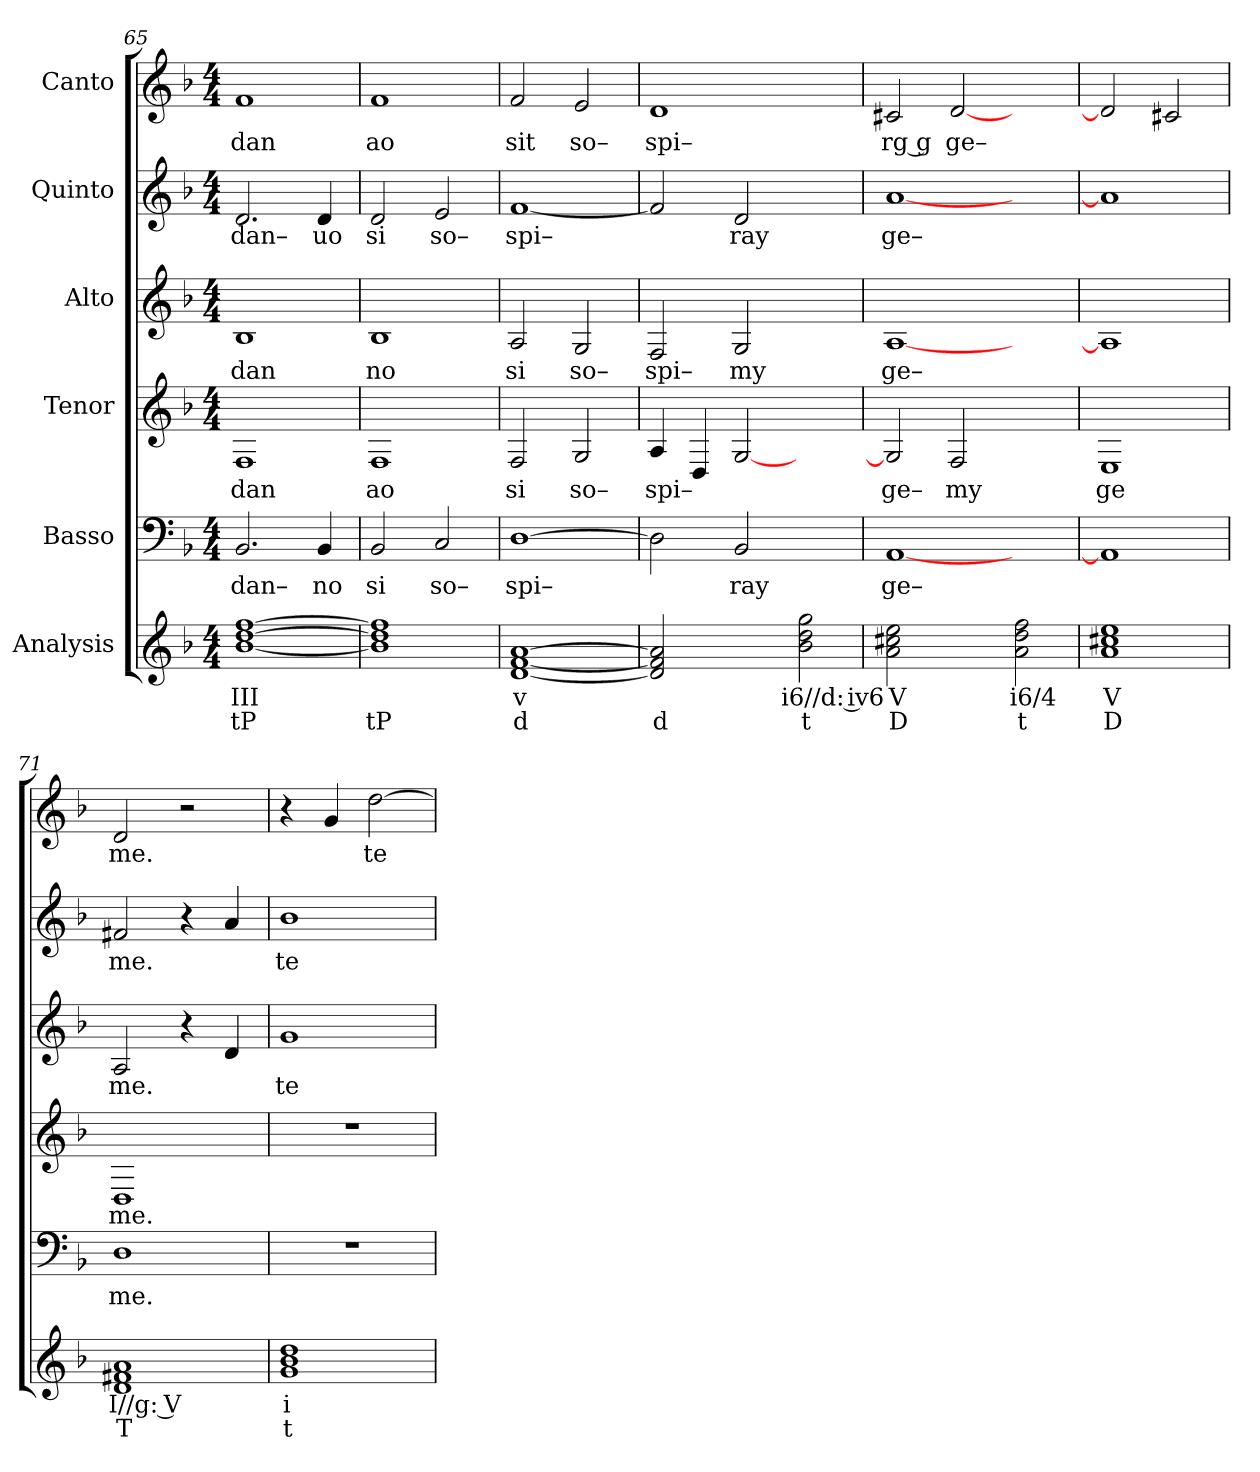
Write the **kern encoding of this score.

**kern	**text	**text	**kern	**text	**kern	**text	**kern	**text	**kern	**text	**kern	**text
*part6	*part6	*part6	*part5	*part5	*part4	*part4	*part3	*part3	*part2	*part2	*part1	*part1
*staff6	*staff6	*staff6	*staff5	*staff5	*staff4	*staff4	*staff3	*staff3	*staff2	*staff2	*staff1	*staff1
*I"Analysis	*	*	*I"Basso	*	*I"Tenor	*	*I"Alto	*	*I"Quinto	*	*I"Canto	*
*	*	*	*clefF4	*	*clefG2	*	*clefG2	*	*clefG2	*	*clefG2	*
*k[b-]	*	*	*k[b-]	*	*k[b-]	*	*k[b-]	*	*k[b-]	*	*k[b-]	*
*	*	*	*F:	*	*F:	*	*F:	*	*F:	*	*F:	*
*M4/4	*	*	*M4/4	*	*M4/4	*	*M4/4	*	*M4/4	*	*M4/4	*
=65	=65	=65	=65	=65	=65	=65	=65	=65	=65	=65	=65	=65
!	!	!	!	!LO:LY:b	!	!	!	!	!	!	!	!
!	!	!	!	!	!	!LO:LY:b	!	!	!	!	!	!
!	!	!	!	!	!	!	!	!LO:LY:b	!	!	!	!
!	!	!	!	!	!	!	!	!	!	!LO:LY:b	!	!
!	!	!	!	!	!	!	!	!	!	!	!	!LO:LY:b
[1b- [1dd [1ff	III	tP	2.BB-/	dan–	1F	dan	1B-	dan	2.d/	dan–	1f	dan
!	!	!	!	!LO:LY:b	!	!	!	!	!	!	!	!
!	!	!	!	!	!	!	!	!	!	!LO:LY:b	!	!
.	.	.	4BB-/	no	.	.	.	.	4d/	uo	.	.
=66	=66	=66	=66	=66	=66	=66	=66	=66	=66	=66	=66	=66
!	!	!	!	!LO:LY:b	!	!	!	!	!	!	!	!
!	!	!	!	!	!	!LO:LY:b	!	!	!	!	!	!
!	!	!	!	!	!	!	!	!LO:LY:b	!	!	!	!
!	!	!	!	!	!	!	!	!	!	!LO:LY:b	!	!
!	!	!	!	!	!	!	!	!	!	!	!	!LO:LY:b
1b-] 1dd] 1ff]	.	tP	2BB-/	si	1F	ao	1B-	no	2d/	si	1f	ao
!	!	!	!	!LO:LY:b	!	!	!	!	!	!	!	!
!	!	!	!	!	!	!	!	!	!	!LO:LY:b	!	!
.	.	.	2C/	so–	.	.	.	.	2e/	so–	.	.
=67	=67	=67	=67	=67	=67	=67	=67	=67	=67	=67	=67	=67
!	!	!	!	!LO:LY:b	!	!	!	!	!	!	!	!
!	!	!	!	!	!	!LO:LY:b	!	!	!	!	!	!
!	!	!	!	!	!	!	!	!LO:LY:b	!	!	!	!
!	!	!	!	!	!	!	!	!	!	!LO:LY:b	!	!
!	!	!	!	!	!	!	!	!	!	!	!	!LO:LY:b
[1d [1f [1a	v	d	[1D	spi–	2F/	si	2A/	si	[1f	spi–	2f/	sit
!	!	!	!	!	!	!LO:LY:b	!	!	!	!	!	!
!	!	!	!	!	!	!	!	!LO:LY:b	!	!	!	!
!	!	!	!	!	!	!	!	!	!	!	!	!LO:LY:b
.	.	.	.	.	2G/	so–	2G/	so–	.	.	2e/	so–
=68	=68	=68	=68	=68	=68	=68	=68	=68	=68	=68	=68	=68
!	!	!	!	!	!	!LO:LY:b	!	!	!	!	!	!
!	!	!	!	!	!	!	!	!LO:LY:b	!	!	!	!
!	!	!	!	!	!	!	!	!	!	!	!	!LO:LY:b
2d] 2f] 2a]	.	d	2D\]	.	4A/	spi–	2F/	spi–	2f/]	.	1d	spi–
.	.	.	.	.	4D/	.	.	.	.	.	.	.
!	!	!	!	!LO:LY:b	!	!	!	!	!	!	!	!
!	!	!	!	!	!	!	!	!LO:LY:b	!	!	!	!
!	!	!	!	!	!	!	!	!	!	!LO:LY:b	!	!
2ryy	.	.	2BB-/	ray	[2G/	.	2G/	my	2d/	ray	.	.
2b- 2dd 2gg	i6//d: iv6	t	2ryy	.	2ryy	.	2ryy	.	2ryy	.	2ryy	.
=69	=69	=69	=69	=69	=69	=69	=69	=69	=69	=69	=69	=69
!	!	!	!	!LO:LY:b	!	!	!	!	!	!	!	!
!	!	!	!	!	!	!LO:LY:b	!	!	!	!	!	!
!	!	!	!	!	!	!	!	!LO:LY:b	!	!	!	!
!	!	!	!	!	!	!	!	!	!	!LO:LY:b	!	!
!	!	!	!	!	!	!	!	!	!	!	!	!LO:LY:b
2a 2cc#X 2ee	V	D	[1AA	ge–	2G/]	ge–	[1A	ge–	[1a	ge–	2c#X/	rg g
!	!	!	!	!	!	!LO:LY:b	!	!	!	!	!	!
!	!	!	!	!	!	!	!	!	!	!	!	!LO:LY:b
2ryy	.	.	.	.	2F/	my	.	.	.	.	[2d/	ge–
2a 2dd 2ff	i6/4	t	2ryy	.	2ryy	.	2ryy	.	2ryy	.	2ryy	.
=70	=70	=70	=70	=70	=70	=70	=70	=70	=70	=70	=70	=70
!	!	!	!	!	!	!LO:LY:b	!	!	!	!	!	!
1a 1cc#X 1ee	V	D	1AA]	.	1E	ge	1A]	.	1a]	.	2d/]	.
.	.	.	.	.	.	.	.	.	.	.	2c#X/	.
=71	=71	=71	=71	=71	=71	=71	=71	=71	=71	=71	=71	=71
!	!	!	!	!LO:LY:b	!	!	!	!	!	!	!	!
!	!	!	!	!	!	!LO:LY:b	!	!	!	!	!	!
!	!	!	!	!	!	!	!	!LO:LY:b	!	!	!	!
!	!	!	!	!	!	!	!	!	!	!LO:LY:b	!	!
!	!	!	!	!	!	!	!	!	!	!	!	!LO:LY:b
1d 1f#X 1a	I//g: V	T	1D	me.	1D	me.	2A/	me.	2f#X/	me.	2d/	me.
.	.	.	.	.	.	.	4r	.	4r	.	2r	.
.	.	.	.	.	.	.	4d/	.	4a/	.	.	.
=72	=72	=72	=72	=72	=72	=72	=72	=72	=72	=72	=72	=72
!	!	!	!	!	!	!	!	!LO:LY:b	!	!	!	!
!	!	!	!	!	!	!	!	!	!	!LO:LY:b	!	!
1g 1b- 1dd	i	t	1r	.	1r	.	1g	te	1b-	te	4r	.
.	.	.	.	.	.	.	.	.	.	.	4g/	.
!	!	!	!	!	!	!	!	!	!	!	!	!LO:LY:b
.	.	.	.	.	.	.	.	.	.	.	[2dd\	te
=	=	=	=	=	=	=	=	=	=	=	=	=
*-	*-	*-	*-	*-	*-	*-	*-	*-	*-	*-	*-	*-
